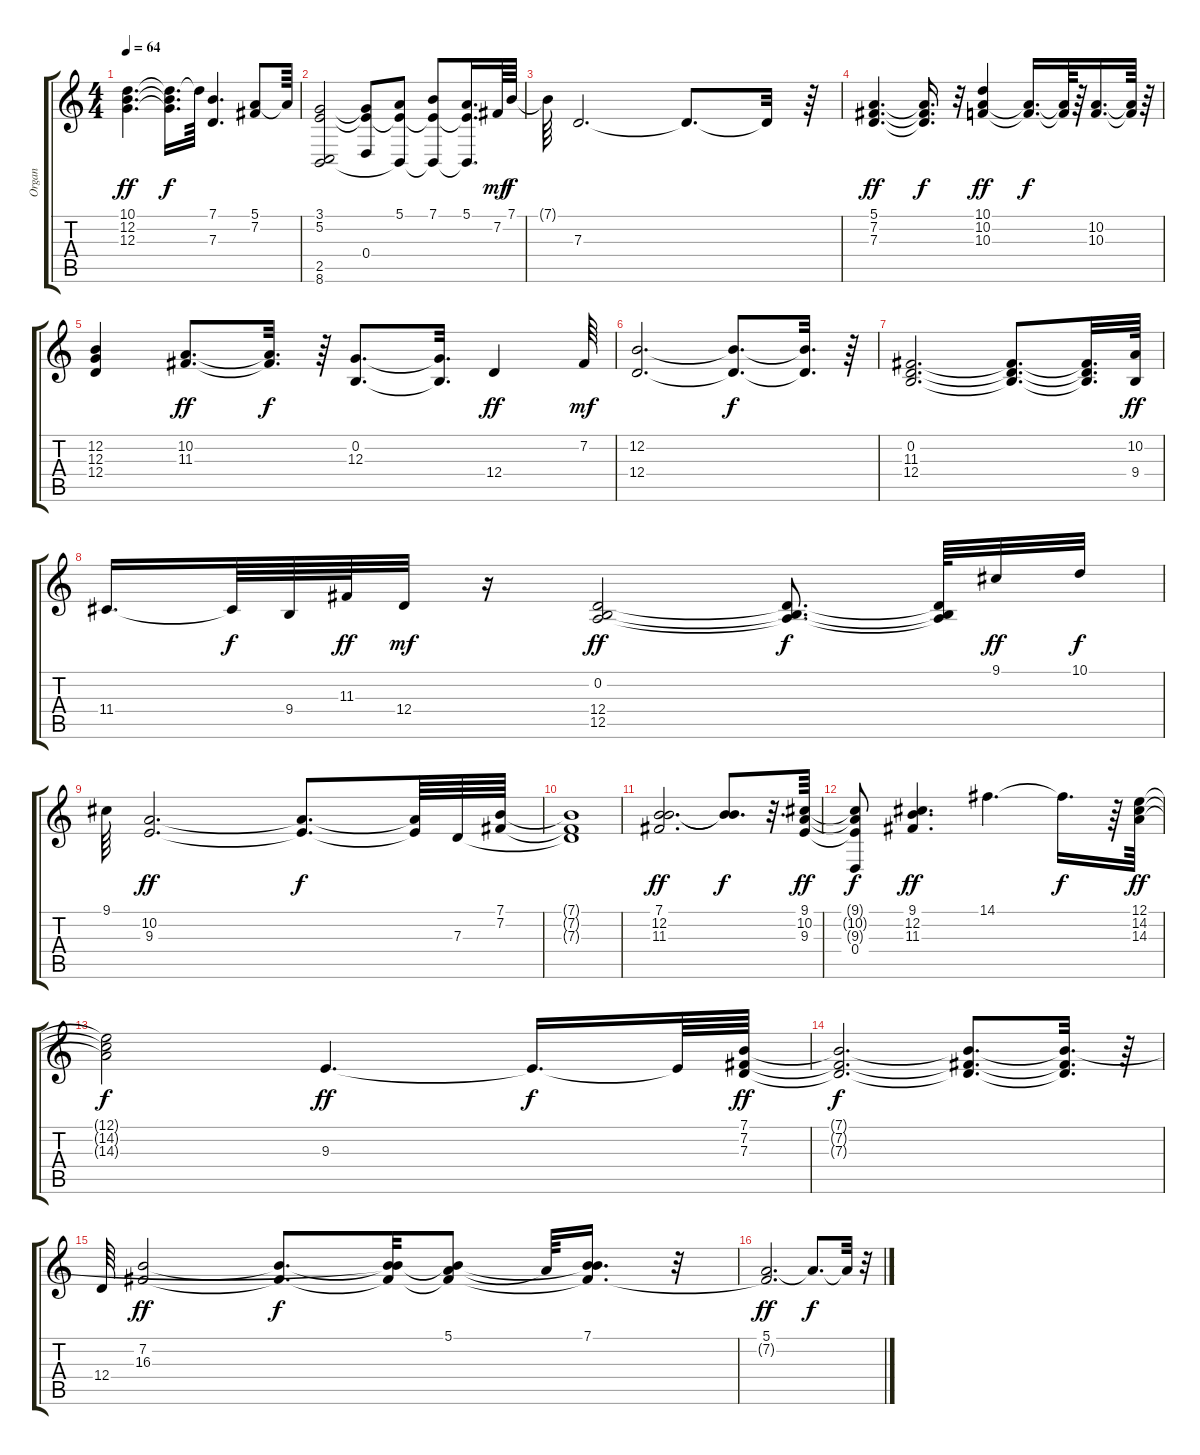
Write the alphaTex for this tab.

\track ("Organ" "Organ") {instrument drawbarorgan}
\staff {score tabs}
\tuning (E4 B3 G3 D3 A2 E2) {hide}
\ts (4 4)
\tempo 64
\clef g2
\ks c
(10.1 12.2 12.3).4{d dy ff} (10.1{t} 12.2{t} 12.3{t}).16{d dy f} 10.1{t}.64 (7.1 7.3).4{d} (5.1 7.2).8 5.1{t}.64 |
(3.1 5.2 2.5 8.6).2 (3.1{t} 5.2{t} 0.4).8 (5.1 5.2{t} 2.5{t}).8 (7.1 5.2{t} 2.5{t}).8 (5.1 5.2{t} 2.5{t}).16{d} 7.2.64{dy mf} 7.1.64{dy f} |
7.1{t}.64 7.3.2{d} 7.3{t}.8{d} 7.3{t}.32 r.64 |
(5.1 7.2 7.3).4{d dy ff} (5.1{t} 7.2{t} 7.3{t}).16{d dy f} r.32 (10.1 10.2 10.3).4{dy ff} (10.2{t} 10.3{t}).16{d dy f} (10.2{t} 10.3{t}).64 r.64 (10.2 10.3).16{d} (10.2{t} 10.3{t}).64 r.64 |
(12.2 12.3 12.4).4 (10.2 11.3).8{d dy ff} (10.2{t} 11.3{t}).32{d dy f} r.64 (0.2 12.3).8{d} (0.2{t} 12.3{t}).32{d} 12.4.4{dy ff} 7.2.64{dy mf} |
(12.2 12.4).2{d} (12.2{t} 12.4{t}).8{d dy f} (12.2{t} 12.4{t}).32{d} r.64 |
(0.2 11.3 12.4).2{d} (0.2{t} 11.3{t} 12.4{t}).8{d} (0.2{t} 11.3{t} 12.4{t}).32{d} (10.2 9.4).64{dy ff} |
11.4.16{d} 11.4{t}.64{dy f} 9.4.64 11.3.64{dy ff} 12.4.32{dy mf} r.16 (0.2 12.4 12.5).2{dy ff} (0.2{t} 12.4{t} 12.5{t}).8{d dy f} (0.2{t} 12.4{t} 12.5{t}).64 9.1.32{dy ff} 10.1.32{dy f} |
9.1.64 (10.2 9.3).2{d dy ff} (10.2{t} 9.3{t}).8{d dy f} (10.2{t} 9.3{t}).64 7.3.64 (7.1 7.2).64 |
(7.1{t} 7.2{t} 7.3{t}).1 |
(7.1 12.2 11.3).2{d dy ff} (7.1{t} 12.2{t}).8{d dy f} r.32{d} (9.1 10.2 9.3).64{dy ff} |
(9.1{t} 10.2{t} 9.3{t} 0.4).8{dy f} (9.1 12.2 11.3).4{d dy ff} 14.1.4{d} 14.1{t}.16{d dy f} r.64 (12.1 14.2 14.3).64{dy ff} |
(12.1{t} 14.2{t} 14.3{t}).2{dy f} 9.3.4{d dy ff} 9.3{t}.16{d dy f} 9.3{t}.64 (7.1 7.2 7.3).64{dy ff} |
(7.1{t} 7.2{t} 7.3{t}).2{d dy f} (7.1{t} 7.2{t} 7.3{t}).8{d} (7.1{t} 7.2{t} 7.3{t}).32{d} r.64 |
12.4.64 (7.2 16.3).2{dy ff} (7.2{t} 16.3{t}).8{d dy f} (7.1{t} 7.2{t} 16.3{t}).32 (5.1 7.2{t} 16.3{t}).8 5.1{t}.64 (7.1 7.2{t} 16.3{t}).16{d} r.32 |
(5.1 7.2{t}).2{d dy ff} 5.1{t}.8{d dy f} 5.1{t}.32 r.32
